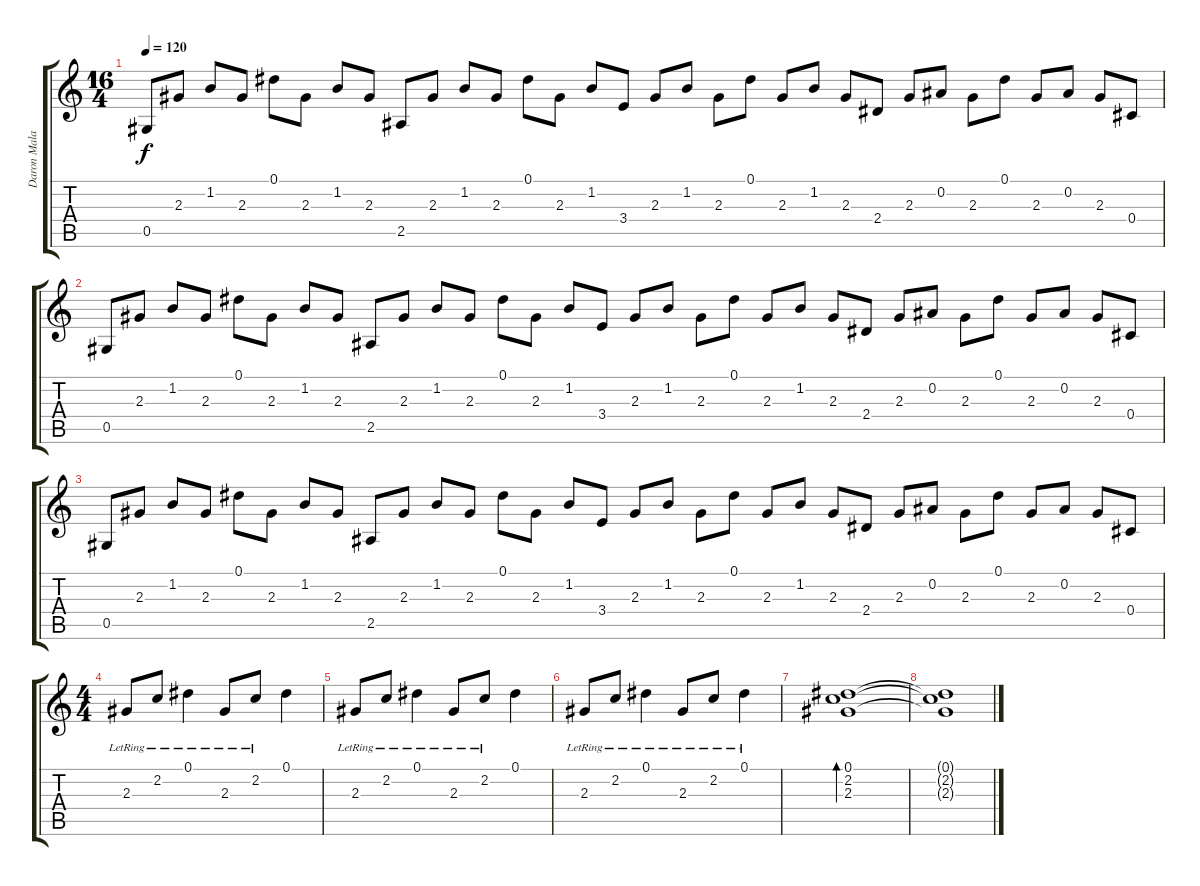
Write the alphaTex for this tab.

\track ("Daron Malakian" "Daron Mala") {instrument acousticguitarnylon}
\staff {score tabs}
\tuning (Eb4 Bb3 Gb3 Db3 Ab2 Db2) {hide}
\ts (16 4)
\tempo 120
\clef g2
\ks c
0.5.8{dy f} 2.3.8 1.2.8 2.3.8 0.1.8 2.3.8 1.2.8 2.3.8 2.5.8 2.3.8 1.2.8 2.3.8 0.1.8 2.3.8 1.2.8 3.4.8 2.3.8 1.2.8 2.3.8 0.1.8 2.3.8 1.2.8 2.3.8 2.4.8 2.3.8 0.2.8 2.3.8 0.1.8 2.3.8 0.2.8 2.3.8 0.4.8 |
0.5.8 2.3.8 1.2.8 2.3.8 0.1.8 2.3.8 1.2.8 2.3.8 2.5.8 2.3.8 1.2.8 2.3.8 0.1.8 2.3.8 1.2.8 3.4.8 2.3.8 1.2.8 2.3.8 0.1.8 2.3.8 1.2.8 2.3.8 2.4.8 2.3.8 0.2.8 2.3.8 0.1.8 2.3.8 0.2.8 2.3.8 0.4.8 |
0.5.8 2.3.8 1.2.8 2.3.8 0.1.8 2.3.8 1.2.8 2.3.8 2.5.8 2.3.8 1.2.8 2.3.8 0.1.8 2.3.8 1.2.8 3.4.8 2.3.8 1.2.8 2.3.8 0.1.8 2.3.8 1.2.8 2.3.8 2.4.8 2.3.8 0.2.8 2.3.8 0.1.8 2.3.8 0.2.8 2.3.8 0.4.8 |
\ts (4 4)
2.3{lr}.8 2.2{lr}.8 0.1{lr}.4 2.3{lr}.8 2.2{lr}.8 0.1.4 |
2.3{lr}.8 2.2{lr}.8 0.1{lr}.4 2.3{lr}.8 2.2{lr}.8 0.1.4 |
2.3{lr}.8 2.2{lr}.8 0.1{lr}.4 2.3{lr}.8 2.2{lr}.8 0.1{lr}.4 |
(0.1 2.2 2.3).1{bd 480} |
(0.1{t} 2.2{t} 2.3{t}).1
